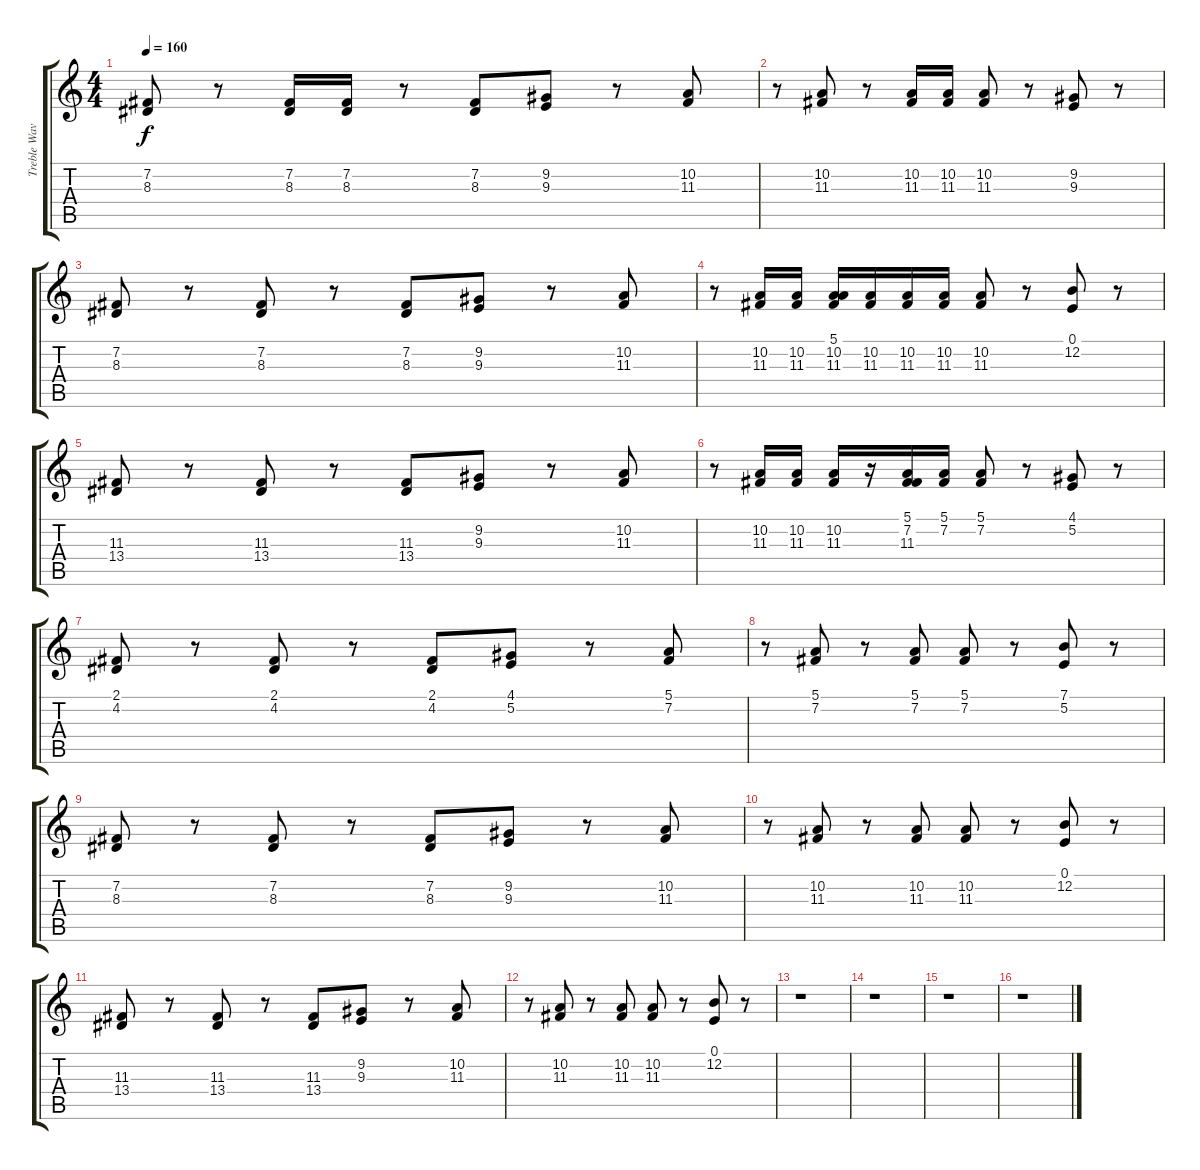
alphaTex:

\track ("Treble Waveform" "Treble Wav") {instrument lead1square}
\staff {score tabs}
\tuning (E4 B3 G3 D3 A2 E2) {hide}
\ts (4 4)
\tempo 160
\clef g2
\ks c
(7.2 8.3).8{dy f} r.8 (7.2 8.3).16 (7.2 8.3).16 r.8 (7.2 8.3).8 (9.2 9.3).8 r.8 (10.2 11.3).8 |
r.8 (10.2 11.3).8 r.8 (10.2 11.3).16 (10.2 11.3).16 (10.2 11.3).8 r.8 (9.2 9.3).8 r.8 |
(7.2 8.3).8 r.8 (7.2 8.3).8 r.8 (7.2 8.3).8 (9.2 9.3).8 r.8 (10.2 11.3).8 |
r.8 (10.2 11.3).16 (10.2 11.3).16 (5.1 10.2 11.3).16 (10.2 11.3).16 (10.2 11.3).16 (10.2 11.3).16 (10.2 11.3).8 r.8 (0.1 12.2).8 r.8 |
(11.3 13.4).8 r.8 (11.3 13.4).8 r.8 (11.3 13.4).8 (9.2 9.3).8 r.8 (10.2 11.3).8 |
r.8 (10.2 11.3).16 (10.2 11.3).16 (10.2 11.3).16 r.16 (5.1 7.2 11.3).16 (5.1 7.2).16 (5.1 7.2).8 r.8 (4.1 5.2).8 r.8 |
(2.1 4.2).8 r.8 (2.1 4.2).8 r.8 (2.1 4.2).8 (4.1 5.2).8 r.8 (5.1 7.2).8 |
r.8 (5.1 7.2).8 r.8 (5.1 7.2).8 (5.1 7.2).8 r.8 (7.1 5.2).8 r.8 |
(7.2 8.3).8 r.8 (7.2 8.3).8 r.8 (7.2 8.3).8 (9.2 9.3).8 r.8 (10.2 11.3).8 |
r.8 (10.2 11.3).8 r.8 (10.2 11.3).8 (10.2 11.3).8 r.8 (0.1 12.2).8 r.8 |
(11.3 13.4).8 r.8 (11.3 13.4).8 r.8 (11.3 13.4).8 (9.2 9.3).8 r.8 (10.2 11.3).8 |
r.8 (10.2 11.3).8 r.8 (10.2 11.3).8 (10.2 11.3).8 r.8 (0.1 12.2).8 r.8 |
r.1 |
r.1 |
r.1 |
r.1
